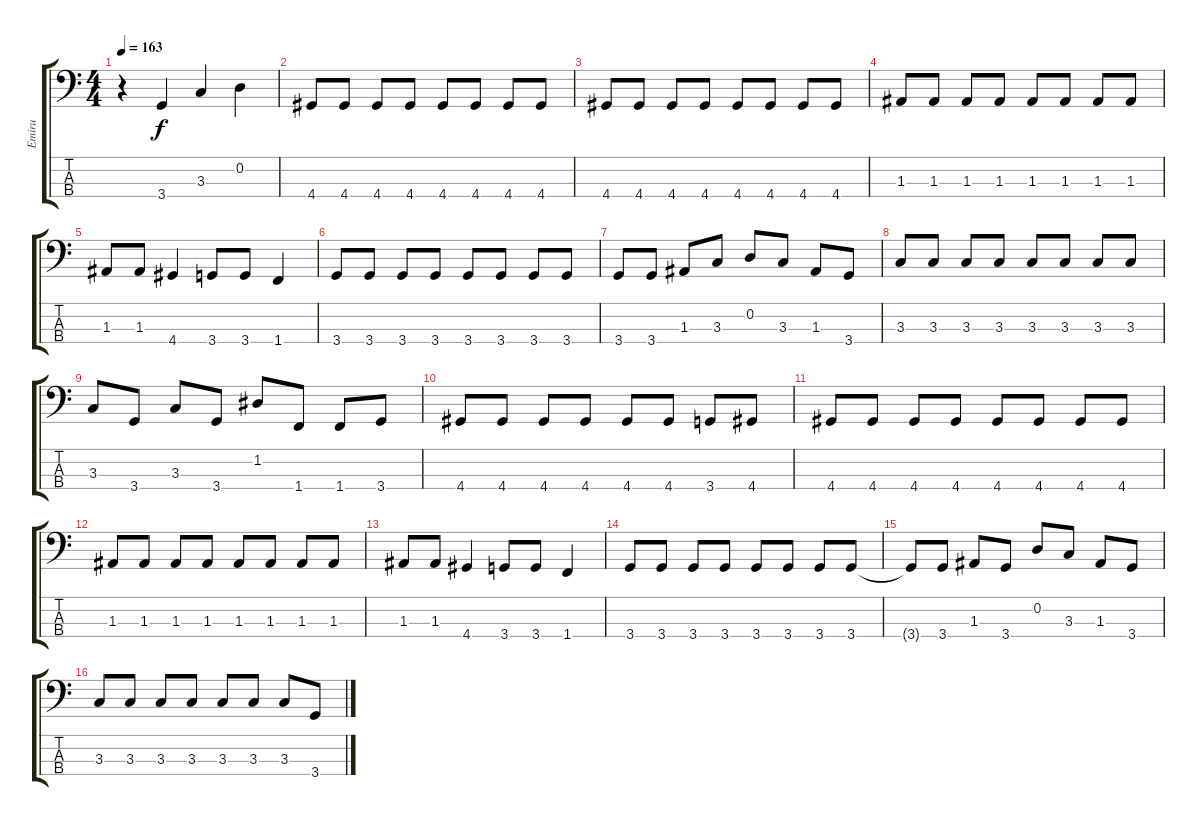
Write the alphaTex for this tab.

\track ("Emiru" "Emiru") {instrument electricbasspick}
\staff {score tabs}
\tuning (G2 D2 A1 E1) {hide}
\ts (4 4)
\tempo 163
\clef f4
\ks c
r.4{dy f} 3.4.4 3.3.4 0.2.4 |
4.4.8 4.4.8 4.4.8 4.4.8 4.4.8 4.4.8 4.4.8 4.4.8 |
4.4.8 4.4.8 4.4.8 4.4.8 4.4.8 4.4.8 4.4.8 4.4.8 |
1.3.8 1.3.8 1.3.8 1.3.8 1.3.8 1.3.8 1.3.8 1.3.8 |
1.3.8 1.3.8 4.4.4 3.4.8 3.4.8 1.4.4 |
3.4.8 3.4.8 3.4.8 3.4.8 3.4.8 3.4.8 3.4.8 3.4.8 |
3.4.8 3.4.8 1.3.8 3.3.8 0.2.8 3.3.8 1.3.8 3.4.8 |
3.3.8 3.3.8 3.3.8 3.3.8 3.3.8 3.3.8 3.3.8 3.3.8 |
3.3.8 3.4.8 3.3.8 3.4.8 1.2.8 1.4.8 1.4.8 3.4.8 |
4.4.8 4.4.8 4.4.8 4.4.8 4.4.8 4.4.8 3.4.8 4.4.8 |
4.4.8 4.4.8 4.4.8 4.4.8 4.4.8 4.4.8 4.4.8 4.4.8 |
1.3.8 1.3.8 1.3.8 1.3.8 1.3.8 1.3.8 1.3.8 1.3.8 |
1.3.8 1.3.8 4.4.4 3.4.8 3.4.8 1.4.4 |
3.4.8 3.4.8 3.4.8 3.4.8 3.4.8 3.4.8 3.4.8 3.4.8 |
3.4{t}.8 3.4.8 1.3.8 3.4.8 0.2.8 3.3.8 1.3.8 3.4.8 |
3.3.8 3.3.8 3.3.8 3.3.8 3.3.8 3.3.8 3.3.8 3.4.8
